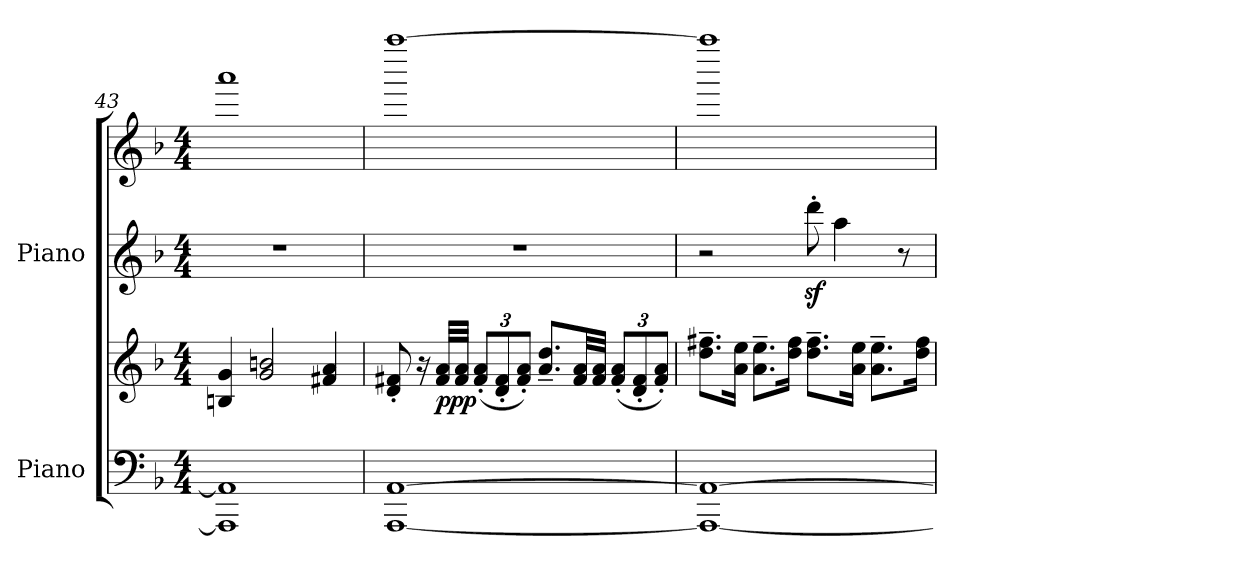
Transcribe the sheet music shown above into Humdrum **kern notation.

**kern	**kern	**dynam	**kern	**kern
*part2	*part2	*part2	*part1	*part1
*staff4	*staff3	*staff3/4	*staff2	*staff1
*I"Piano	*	*	*I"Piano	*
*I'Pno.	*	*	*I'Pno.	*
*clefF4	*clefG2	*	*clefG2	*clefG2
*k[b-]	*k[b-]	*	*k[b-]	*k[b-]
*M4/4	*M4/4	*	*M4/4	*M4/4
=43	=43	=43	=43	=43
1AAA] 1AA]	4Bn/ 4g/	.	1r	1aaa
.	2g/ 2bn/	.	.	.
.	4f#X/ 4a/	.	.	.
=44	=44	=44	=44	=44
*	*	*	*	*MM110
[1AAA [1AA	8d/' 8f#X/'	.	1r	[1aaaa
.	16r	.	.	.
!	!	!LO:DY:b	!	!
.	32f#/ 32a/LLL	ppp	.	.
.	32f#/ 32a/JJJ	.	.	.
*	*Xbrackettup	*	*	*
.	(>12f#/' 12a/'L	.	.	.
.	12d/' 12f#/'	.	.	.
.	12f#/' 12a/'J)	.	.	.
.	8.a/~ 8.dd/~L	.	.	.
.	32f#/ 32a/LL	.	.	.
.	32f#/ 32a/JJJ	.	.	.
.	(>12f#/' 12a/'L	.	.	.
.	12d/' 12f#/'	.	.	.
.	12f#/' 12a/'J)	.	.	.
=45	=45	=45	=45	=45
1AAA_ 1AA_	8.dd\~ 8.ff#X\~L	.	2r	1aaaa]
.	16a\ 16ee\Jk	.	.	.
.	8.a\~ 8.ee\~L	.	.	.
.	16dd\ 16ff#\Jk	.	.	.
.	8.dd\~ 8.ff#\~L	.	8dddz<'\	.
.	.	.	4aa\	.
.	16a\ 16ee\Jk	.	.	.
.	8.a\~ 8.ee\~L	.	.	.
.	.	.	8r	.
.	16dd\ 16ff#\Jk	.	.	.
=	=	=	=	=
*-	*-	*-	*-	*-
